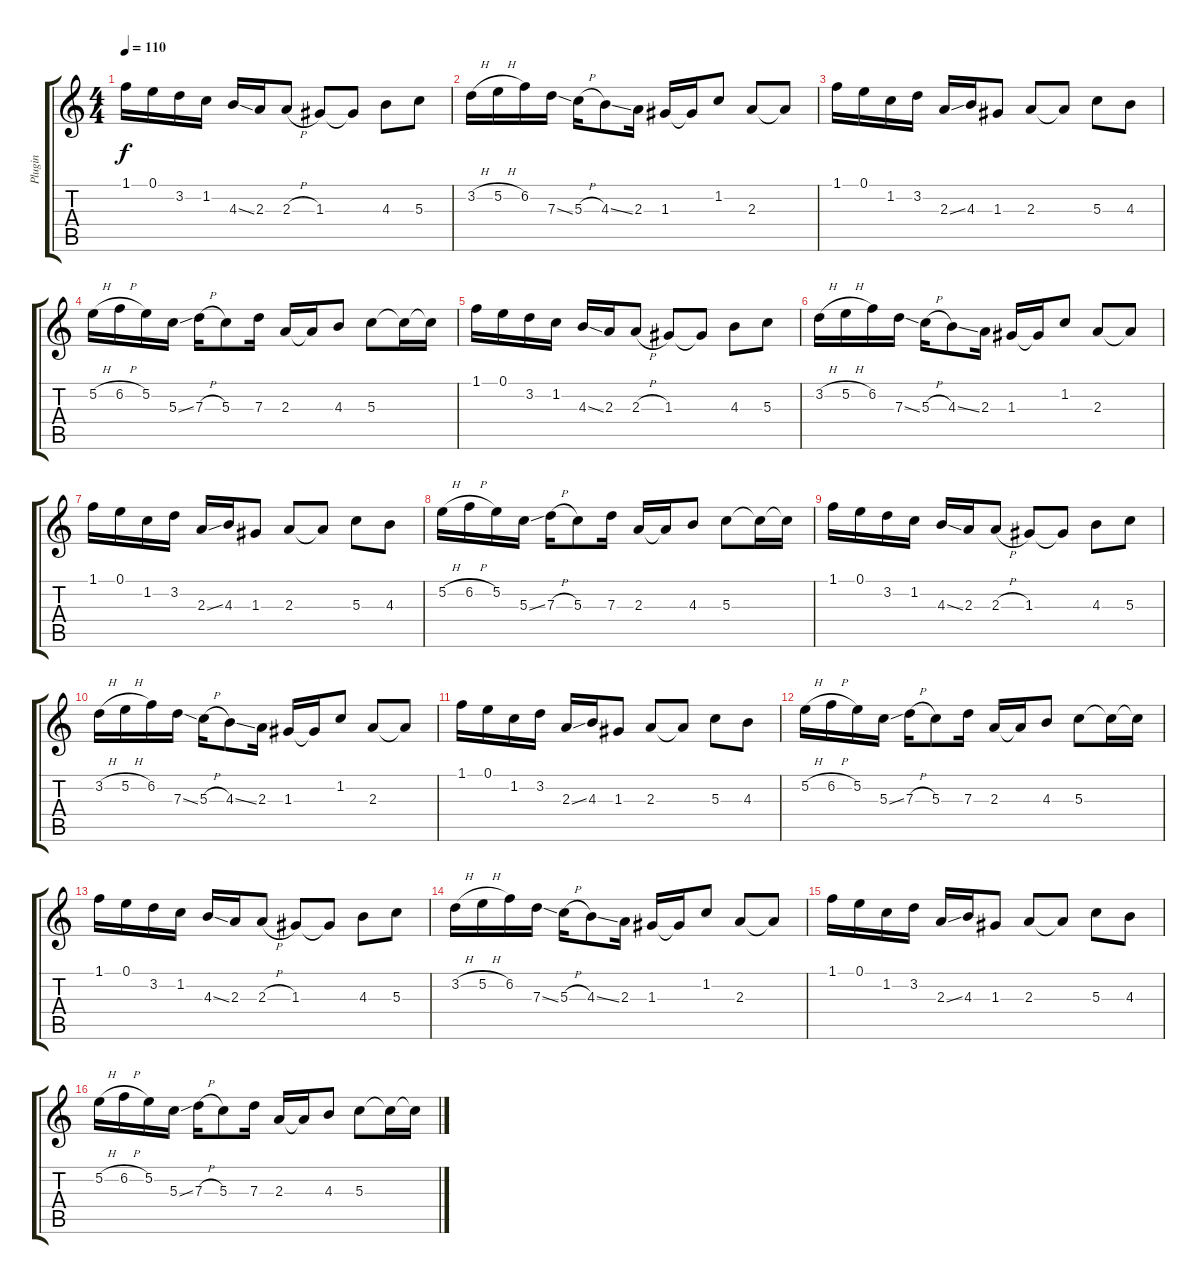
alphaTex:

\track ("Plugin" "Plugin") {instrument banjo}
\staff {score tabs}
\tuning (E4 B3 G3 D3 A2 E2) {hide}
\displaytranspose 12
\ts (4 4)
\tempo 110
\clef g2
\ks c
1.1.16{dy f} 0.1.16 3.2.16 1.2.16 4.3{ss}.16 2.3.16 2.3{h}.8 1.3.8 1.3{t}.8 4.3.8 5.3.8 |
3.2{h}.16 5.2{h}.16 6.2.16 7.3{ss}.16 5.3{h}.16 4.3{ss}.8 2.3.16 1.3.16 1.3{t}.16 1.2.8 2.3.8 2.3{t}.8 |
\section ("" "")
1.1.16 0.1.16 1.2.16 3.2.16 2.3{ss}.16 4.3.16 1.3.8 2.3.8 2.3{t}.8 5.3.8 4.3.8 |
5.2{h}.16 6.2{h}.16 5.2.16 5.3{ss}.16 7.3{h}.16 5.3.8 7.3.16 2.3.16 2.3{t}.16 4.3.8 5.3.8 5.3{t}.16 5.3{t}.16 |
1.1.16 0.1.16 3.2.16 1.2.16 4.3{ss}.16 2.3.16 2.3{h}.8 1.3.8 1.3{t}.8 4.3.8 5.3.8 |
3.2{h}.16 5.2{h}.16 6.2.16 7.3{ss}.16 5.3{h}.16 4.3{ss}.8 2.3.16 1.3.16 1.3{t}.16 1.2.8 2.3.8 2.3{t}.8 |
1.1.16 0.1.16 1.2.16 3.2.16 2.3{ss}.16 4.3.16 1.3.8 2.3.8 2.3{t}.8 5.3.8 4.3.8 |
5.2{h}.16 6.2{h}.16 5.2.16 5.3{ss}.16 7.3{h}.16 5.3.8 7.3.16 2.3.16 2.3{t}.16 4.3.8 5.3.8 5.3{t}.16 5.3{t}.16 |
1.1.16 0.1.16 3.2.16 1.2.16 4.3{ss}.16 2.3.16 2.3{h}.8 1.3.8 1.3{t}.8 4.3.8 5.3.8 |
3.2{h}.16 5.2{h}.16 6.2.16 7.3{ss}.16 5.3{h}.16 4.3{ss}.8 2.3.16 1.3.16 1.3{t}.16 1.2.8 2.3.8 2.3{t}.8 |
1.1.16 0.1.16 1.2.16 3.2.16 2.3{ss}.16 4.3.16 1.3.8 2.3.8 2.3{t}.8 5.3.8 4.3.8 |
5.2{h}.16 6.2{h}.16 5.2.16 5.3{ss}.16 7.3{h}.16 5.3.8 7.3.16 2.3.16 2.3{t}.16 4.3.8 5.3.8 5.3{t}.16 5.3{t}.16 |
1.1.16 0.1.16 3.2.16 1.2.16 4.3{ss}.16 2.3.16 2.3{h}.8 1.3.8 1.3{t}.8 4.3.8 5.3.8 |
3.2{h}.16 5.2{h}.16 6.2.16 7.3{ss}.16 5.3{h}.16 4.3{ss}.8 2.3.16 1.3.16 1.3{t}.16 1.2.8 2.3.8 2.3{t}.8 |
1.1.16 0.1.16 1.2.16 3.2.16 2.3{ss}.16 4.3.16 1.3.8 2.3.8 2.3{t}.8 5.3.8 4.3.8 |
5.2{h}.16 6.2{h}.16 5.2.16 5.3{ss}.16 7.3{h}.16 5.3.8 7.3.16 2.3.16 2.3{t}.16 4.3.8 5.3.8 5.3{t}.16 5.3{t}.16
